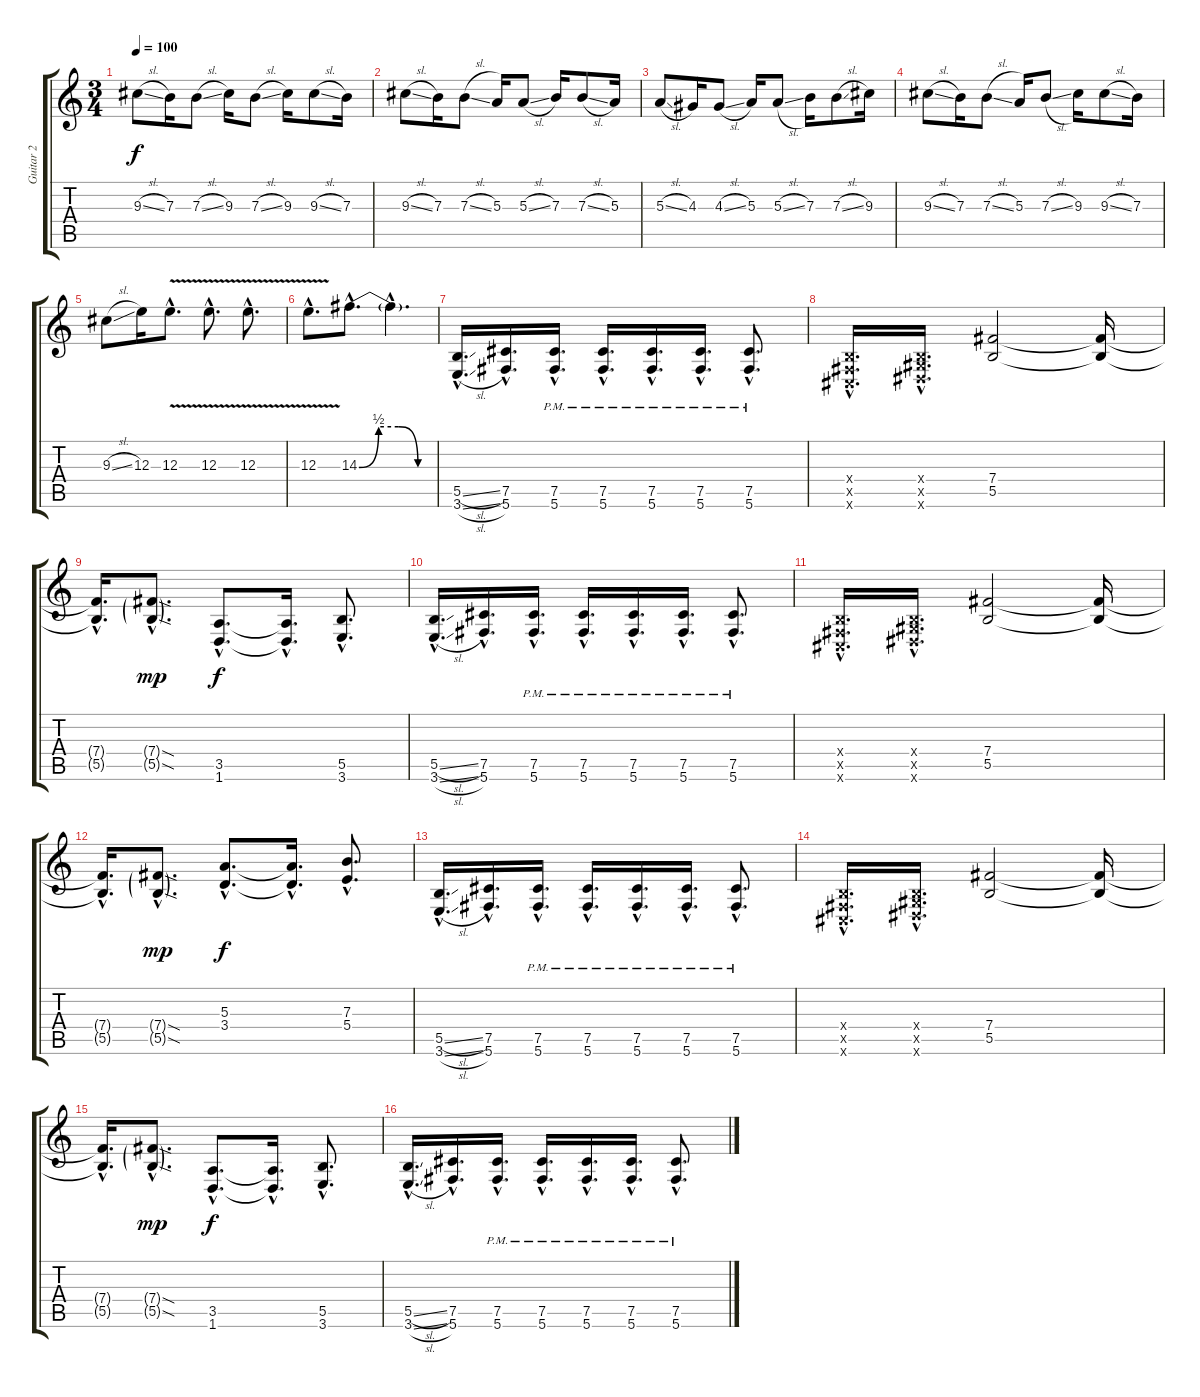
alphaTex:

\track ("Guitar 2" "Guitar 2") {instrument distortionguitar}
\staff {score tabs}
\tuning (Db4 Ab3 E3 B2 Gb2 Db2) {hide}
\ts (3 4)
\tempo 100
\clef g2
\ks c
9.3{sl}.8{dy f volume 16 balance 8 instrument distortionguitar} 7.3.16 7.3{sl}.8 9.3.16 7.3{sl}.8 9.3.16 9.3{sl}.8 7.3.16 |
9.3{sl}.8 7.3.16 7.3{sl}.8 5.3.16 5.3{sl}.8 7.3.16 7.3{sl}.8 5.3.16 |
5.3{sl}.8 4.3.16 4.3{sl}.8 5.3.16 5.3{sl}.8 7.3.16 7.3{sl}.8 9.3.16 |
9.3{sl}.8 7.3.16 7.3{sl}.8 5.3.16 7.3{sl}.8 9.3.16 9.3{sl}.8 7.3.16 |
9.3{sl}.8 12.3.16 12.3{v hac}.8{d} 12.3{v hac}.8{d} 12.3{v hac}.8{d} |
12.3{v hac}.8{d} 14.3{be (custom 0 0 15 2 30 2 45 0 60 0) hac}.8{d} 14.3{hac t}.4{d} |
(5.5{sl hac} 3.6{sl hac}).16{d} (7.5{hac} 5.6{hac}).16{d} (7.5{hac pm} 5.6{hac}).16{d} (7.5{hac pm} 5.6{hac}).16{d} (7.5{hac pm} 5.6{hac}).16{d} (7.5{hac pm} 5.6{hac}).16{d} (7.5{hac pm} 5.6{hac}).8{d} |
(0.4{hac x} 0.5{hac x} 0.6{hac x}).16{d} (0.4{hac x} 2.5{hac x} 2.6{hac x}).16{d} (7.4 5.5).2 (7.4{t} 5.5{t}).16 |
(7.4{hac t} 5.5{hac t}).16{d} (7.4{sod g hac} 5.5{sod g hac}).8{d dy mp} (3.5{hac} 1.6{hac}).8{d dy f} (3.5{hac t} 1.6{hac t}).16{d} (5.5{hac} 3.6{hac}).8{d} |
(5.5{sl hac} 3.6{sl hac}).16{d} (7.5{hac} 5.6{hac}).16{d} (7.5{hac pm} 5.6{hac}).16{d} (7.5{hac pm} 5.6{hac}).16{d} (7.5{hac pm} 5.6{hac}).16{d} (7.5{hac pm} 5.6{hac}).16{d} (7.5{hac pm} 5.6{hac}).8{d} |
(0.4{hac x} 0.5{hac x} 0.6{hac x}).16{d} (0.4{hac x} 2.5{hac x} 2.6{hac x}).16{d} (7.4 5.5).2 (7.4{t} 5.5{t}).16 |
(7.4{hac t} 5.5{hac t}).16{d} (7.4{sod g hac} 5.5{sod g hac}).8{d dy mp} (5.3{hac} 3.4{hac}).8{d dy f} (5.3{hac t} 3.4{hac t}).16{d} (7.3{hac} 5.4{hac}).8{d} |
(5.5{sl hac} 3.6{sl hac}).16{d} (7.5{hac} 5.6{hac}).16{d} (7.5{hac pm} 5.6{hac}).16{d} (7.5{hac pm} 5.6{hac}).16{d} (7.5{hac pm} 5.6{hac}).16{d} (7.5{hac pm} 5.6{hac}).16{d} (7.5{hac pm} 5.6{hac}).8{d} |
(0.4{hac x} 0.5{hac x} 0.6{hac x}).16{d} (0.4{hac x} 2.5{hac x} 2.6{hac x}).16{d} (7.4 5.5).2 (7.4{t} 5.5{t}).16 |
(7.4{hac t} 5.5{hac t}).16{d} (7.4{sod g hac} 5.5{sod g hac}).8{d dy mp} (3.5{hac} 1.6{hac}).8{d dy f} (3.5{hac t} 1.6{hac t}).16{d} (5.5{hac} 3.6{hac}).8{d} |
(5.5{sl hac} 3.6{sl hac}).16{d} (7.5{hac} 5.6{hac}).16{d} (7.5{hac pm} 5.6{hac}).16{d} (7.5{hac pm} 5.6{hac}).16{d} (7.5{hac pm} 5.6{hac}).16{d} (7.5{hac pm} 5.6{hac}).16{d} (7.5{hac pm} 5.6{hac}).8{d}
